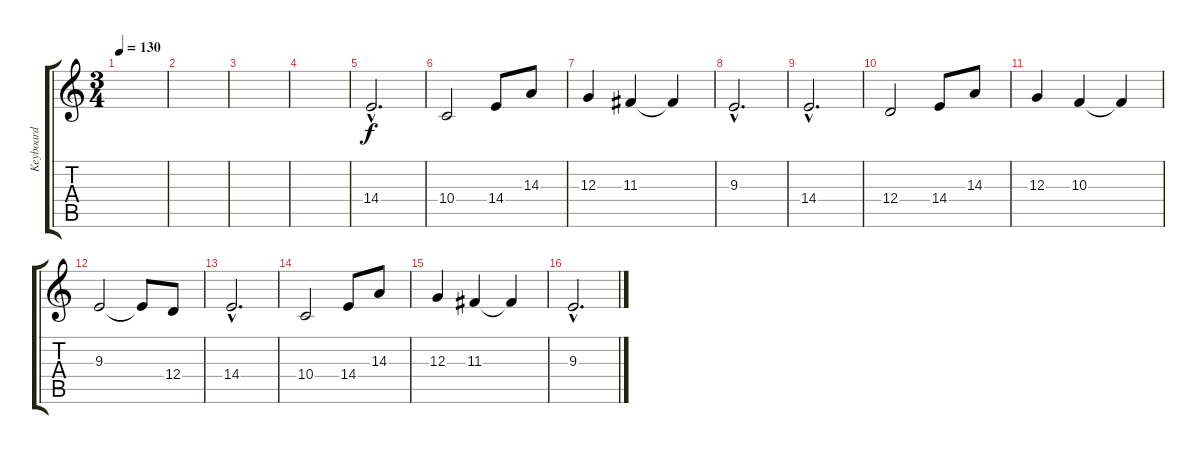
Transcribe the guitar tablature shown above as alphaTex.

\track ("Keyboard" "Keyboard") {instrument stringensemble1}
\staff {score tabs}
\tuning (E4 B3 G3 D3 A2 E2) {hide}
\ts (3 4)
\tempo 130
\clef g2
\ks c
|
|
|
|
14.4{hac}.2{d} |
10.4.2 14.4.8 14.3.8 |
12.3.4 11.3.4 11.3{t}.4 |
9.3{hac}.2{d} |
14.4{hac}.2{d} |
12.4.2 14.4.8 14.3.8 |
12.3.4 10.3.4 10.3{t}.4 |
9.3.2 9.3{t}.8 12.4.8 |
14.4{hac}.2{d} |
10.4.2 14.4.8 14.3.8 |
12.3.4 11.3.4 11.3{t}.4 |
9.3{hac}.2{d}
